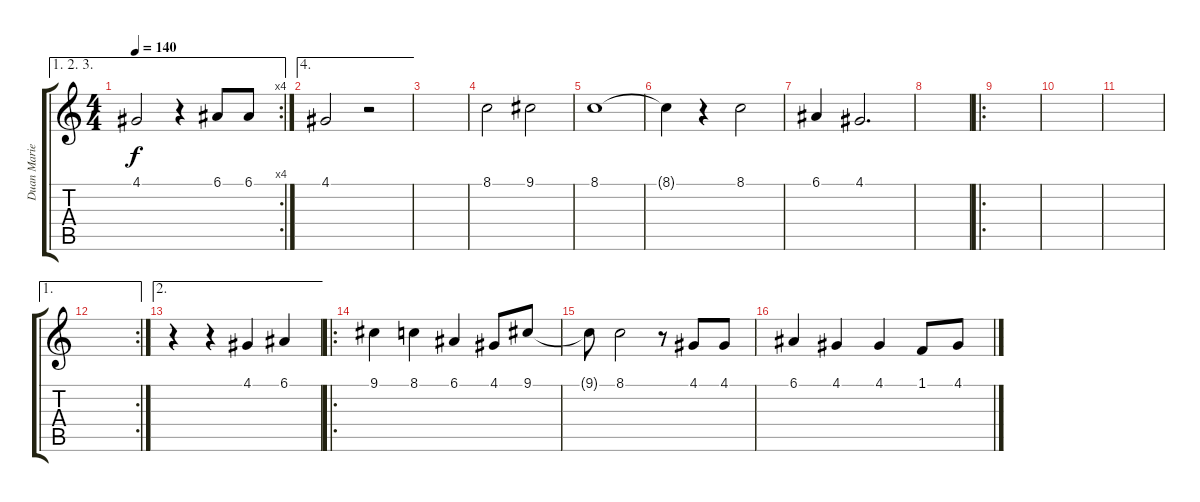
\track ("Duan Marie" "Duan Marie") {solo instrument synthvoice}
\staff {score tabs}
\tuning (E4 B3 G3 D3 A2 E2) {hide}
\ae (1 2 3)
\rc 4
\ts (4 4)
\tempo 140
\clef g2
\ks c
4.1{t}.2{dy f} r.4 6.1.8 6.1.8 |
\ae 4
4.1.2 r.2 |
|
8.1.2 9.1.2 |
8.1.1 |
8.1{t}.4 r.4 8.1.2 |
6.1.4 4.1.2{d} |
|
\ro
|
|
|
\ae 1
\rc 2
|
\ae 2
r.4 r.4 4.1.4 6.1.4 |
\ro
9.1.4 8.1.4 6.1.4 4.1.8 9.1.8 |
9.1{t}.8 8.1.2 r.8 4.1.8 4.1.8 |
6.1.4 4.1.4 4.1.4 1.1.8 4.1.8
